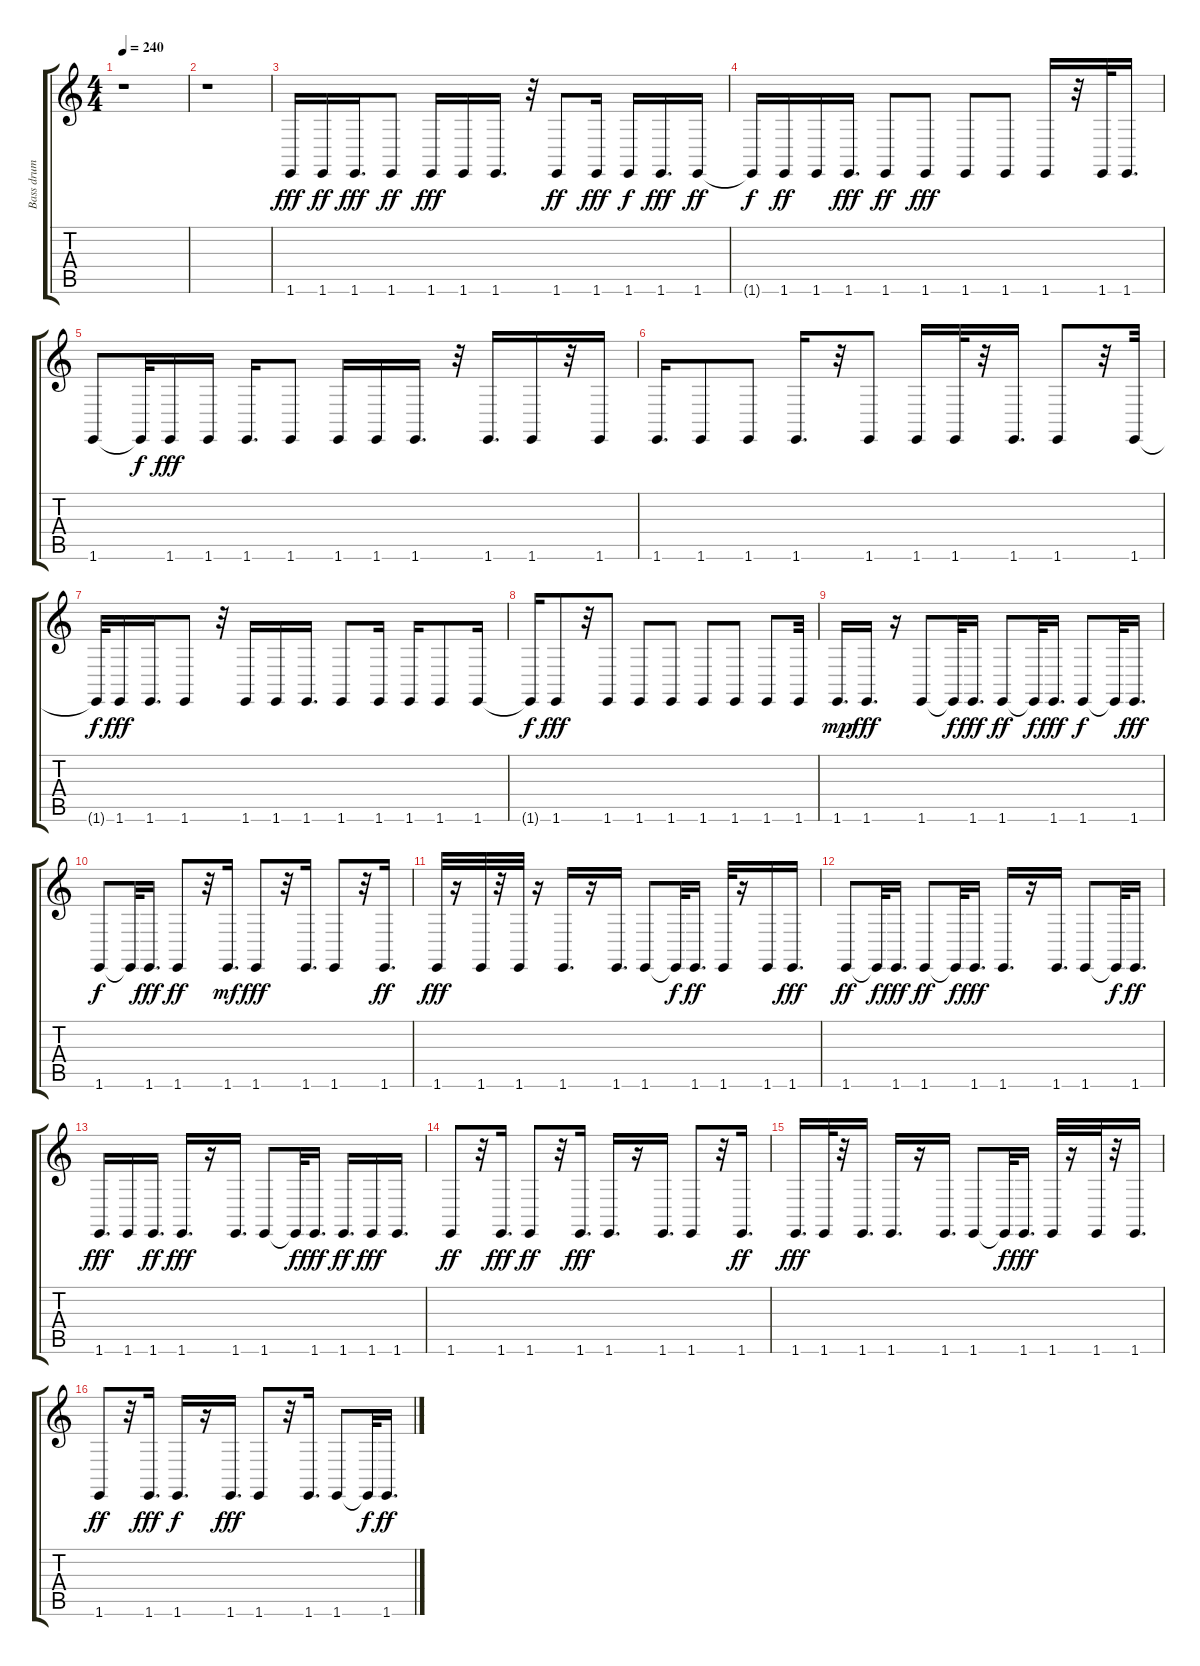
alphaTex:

\track ("Bass drum rolls" "Bass drum ") {instrument melodictom}
\staff {score tabs}
\tuning (Eb4 Bb3 Gb3 Db3 Ab2 Eb2) {hide}
\ts (4 4)
\tempo 240
\clef g2
\ks c
r.1{dy fff instrument melodictom} |
r.1 |
1.6.16 1.6.16{dy ff} 1.6.16{d dy fff} 1.6.8{dy ff} 1.6.16{dy fff} 1.6.16 1.6.16{d} r.32 1.6.8{dy ff} 1.6.16{dy fff} 1.6.16{dy f} 1.6.16{d dy fff} 1.6.16{dy ff} |
1.6{t}.16{dy f} 1.6.16{dy ff} 1.6.16 1.6.16{d dy fff} 1.6.8{dy ff} 1.6.8{dy fff} 1.6.8 1.6.8 1.6.16 r.32 1.6.32 1.6.16{d} |
1.6.8 1.6{t}.32{dy f} 1.6.16{dy fff} 1.6.16 1.6.16{d} 1.6.8 1.6.16 1.6.16 1.6.16{d} r.32 1.6.16{d} 1.6.16 r.32 1.6.16 |
1.6.16{d} 1.6.8 1.6.8 1.6.16{d} r.32 1.6.8 1.6.16 1.6.32 r.32 1.6.16{d} 1.6.8 r.32 1.6.32 |
1.6{t}.32{dy f} 1.6.16{dy fff} 1.6.16{d} 1.6.8 r.32 1.6.16 1.6.16 1.6.16{d} 1.6.8 1.6.16 1.6.16 1.6.8 1.6.16 |
1.6{t}.16{dy f} 1.6.8{dy fff} r.32 1.6.8 1.6.8 1.6.8 1.6.8 1.6.8 1.6.8 1.6.32 |
1.6.16{d dy mp} 1.6.16{d dy fff} r.16 1.6.8 1.6{t}.32{dy f} 1.6.16{d dy fff} 1.6.8{dy ff} 1.6{t}.32{dy f} 1.6.16{d dy fff} 1.6.8{dy f} 1.6{t}.32 1.6.16{d dy fff} |
1.6.8{dy f} 1.6{t}.32 1.6.16{d dy fff} 1.6.8{dy ff} r.32 1.6.16{d dy mf} 1.6.8{dy fff} r.32 1.6.16{d} 1.6.8 r.32 1.6.16{d dy ff} |
1.6.32{dy fff} r.16 1.6.32 r.32 1.6.32 r.16 1.6.16{d} r.16 1.6.16{d} 1.6.8 1.6{t}.32{dy f} 1.6.16{d dy ff} 1.6.32 r.16 1.6.16 1.6.16{d dy fff} |
1.6.8{dy ff} 1.6{t}.32{dy f} 1.6.16{d dy fff} 1.6.8{dy ff} 1.6{t}.32{dy f} 1.6.16{d dy fff} 1.6.16{d} r.16 1.6.16{d} 1.6.8 1.6{t}.32{dy f} 1.6.16{d dy ff} |
1.6.16{d dy fff} 1.6.16 1.6.16{d dy ff} 1.6.16{d dy fff} r.16 1.6.16{d} 1.6.8 1.6{t}.32{dy f} 1.6.16{d dy fff} 1.6.16{d dy ff} 1.6.16{dy fff} 1.6.16{d} |
1.6.8{dy ff} r.32 1.6.16{d dy fff} 1.6.8{dy ff} r.32 1.6.16{d dy fff} 1.6.16{d} r.16 1.6.16{d} 1.6.8 r.32 1.6.16{d dy ff} |
1.6.16{d dy fff} 1.6.32 r.32 1.6.16{d} 1.6.16{d} r.16 1.6.16{d} 1.6.8 1.6{t}.32{dy f} 1.6.16{d dy fff} 1.6.32 r.16 1.6.32 r.32 1.6.16{d} |
1.6.8{dy ff} r.32 1.6.16{d dy fff} 1.6.16{d dy f} r.16 1.6.16{d dy fff} 1.6.8 r.32 1.6.16{d} 1.6.8 1.6{t}.32{dy f} 1.6.16{d dy ff}
